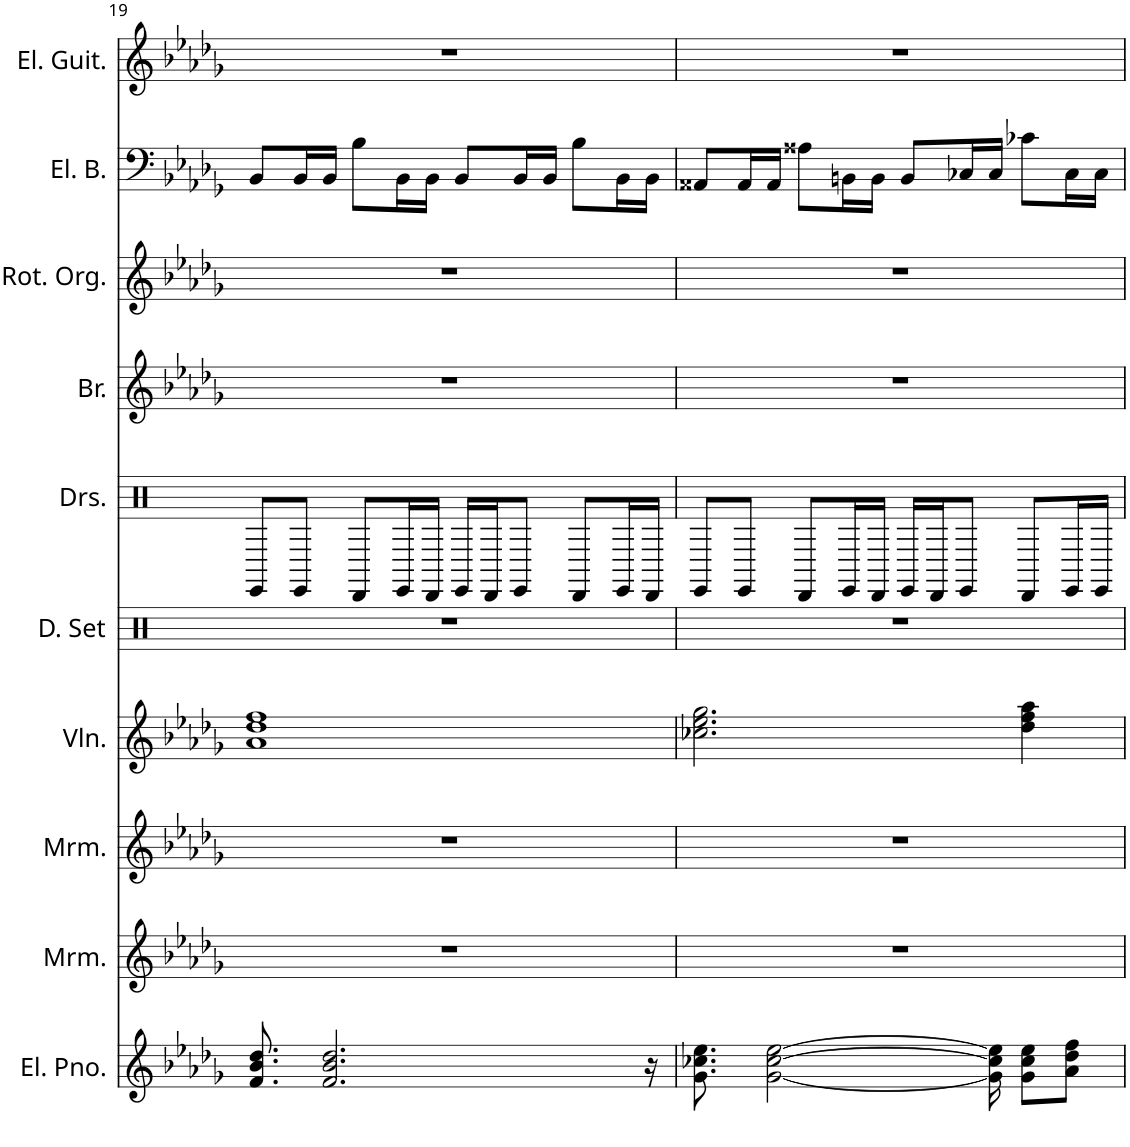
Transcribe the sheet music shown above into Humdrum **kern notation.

**kern	**kern	**kern	**kern	**kern	**kern	**kern	**kern	**kern	**kern
*part10	*part9	*part8	*part7	*part6	*part5	*part4	*part3	*part2	*part1
*staff10	*staff9	*staff8	*staff7	*staff6	*staff5	*staff4	*staff3	*staff2	*staff1
*I"エレクトリックピアノ	*I"マリンバ	*I"マリンバ	*I"ヴァイオリン	*I"ドラムセット	*I"ドラムセット	*I"金管楽器	*I"ロータリーオルガン	*I"エレキベース	*I"エレキギター
!!LO:PB:g=z
*clefG2	*clefG2	*clefG2	*clefG2	*clefX	*clefX	*clefG2	*clefG2	*clefF4	*clefG2
*k[b-e-a-d-g-]	*k[b-e-a-d-g-]	*k[b-e-a-d-g-]	*k[b-e-a-d-g-]	*k[]	*k[]	*k[b-e-a-d-g-]	*k[b-e-a-d-g-]	*k[b-e-a-d-g-]	*k[b-e-a-d-g-]
*M4/4	*M4/4	*M4/4	*M4/4	*M4/4	*M4/4	*M4/4	*M4/4	*M4/4	*M4/4
=19	=19	=19	=19	=19	=19	=19	=19	=19	=19
8.f/ 8.b-/ 8.dd-/	1r	1r	1a- 1dd- 1ff	1r	8EE/L	1r	1r	8BB-/L	1r
.	.	.	.	.	8EE/J	.	.	16BB-/L	.
2.f/ 2.b-/ 2.dd-/	.	.	.	.	.	.	.	16BB-/JJ	.
.	.	.	.	.	8DD/L	.	.	8B-\L	.
.	.	.	.	.	16EE/L	.	.	16BB-\L	.
.	.	.	.	.	16DD/JJ	.	.	16BB-\JJ	.
.	.	.	.	.	16EE/LL	.	.	8BB-/L	.
.	.	.	.	.	16DD/J	.	.	.	.
.	.	.	.	.	8EE/J	.	.	16BB-/L	.
.	.	.	.	.	.	.	.	16BB-/JJ	.
.	.	.	.	.	8DD/L	.	.	8B-\L	.
.	.	.	.	.	16EE/L	.	.	16BB-\L	.
16r	.	.	.	.	16DD/JJ	.	.	16BB-\JJ	.
=20	=20	=20	=20	=20	=20	=20	=20	=20	=20
8.g-\ 8.cc-X\ 8.ee-\	1r	1r	2.cc-X\ 2.ee-\ 2.gg-\	1r	8EE/L	1r	1r	8AA##X/L	1r
.	.	.	.	.	8EE/J	.	.	16AA##/L	.
[2g-\ [2cc-\ [2ee-\	.	.	.	.	.	.	.	16AA##/JJ	.
.	.	.	.	.	8DD/L	.	.	8A##X\L	.
.	.	.	.	.	16EE/L	.	.	16BBn\L	.
.	.	.	.	.	16DD/JJ	.	.	16BB\JJ	.
.	.	.	.	.	16EE/LL	.	.	8BB/L	.
.	.	.	.	.	16DD/J	.	.	.	.
.	.	.	.	.	8EE/J	.	.	16C-X/L	.
16g-\] 16cc-\] 16ee-\]	.	.	.	.	.	.	.	16C-/JJ	.
8g-\ 8cc-\ 8ee-\L	.	.	4dd-\ 4ff\ 4aa-\	.	8DD/L	.	.	8c-X\L	.
8a-\ 8dd-\ 8ff\J	.	.	.	.	16EE/L	.	.	16C-\L	.
.	.	.	.	.	16EE/JJ	.	.	16C-\JJ	.
=	=	=	=	=	=	=	=	=	=
*-	*-	*-	*-	*-	*-	*-	*-	*-	*-
